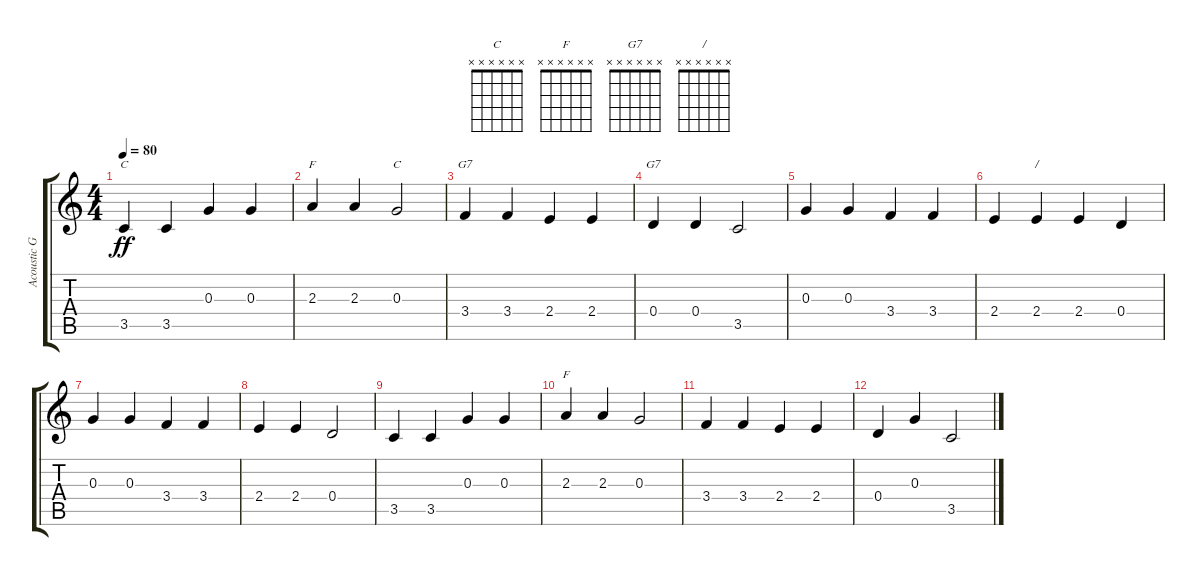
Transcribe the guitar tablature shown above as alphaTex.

\track ("Acoustic Guitar (nylon)" "Acoustic G") {instrument acousticguitarnylon}
\staff {score tabs}
\tuning (E4 B3 G3 D3 A2 E2) {hide}
\chord ("C" 0 1 0 2 3 x)
\chord ("F" 1 1 2 3 x x) {barre 1}
\chord ("C" x x x x x x)
\chord ("G7" 1 0 0 0 2 3)
\chord ("G7" x x x x x x)
\chord ("/" x x x x x x)
\chord ("F" x x x x x x)
\ts (4 4)
\tempo 80
\clef g2
\ks c
3.5.4{ch "C" dy ff instrument acousticguitarnylon} 3.5.4 0.3.4 0.3.4 |
2.3.4{ch "F"} 2.3.4 0.3.2{ch "C"} |
3.4.4{ch "G7"} 3.4.4 2.4.4 2.4.4 |
0.4.4{ch "G7"} 0.4.4 3.5.2 |
0.3.4 0.3.4 3.4.4 3.4.4 |
2.4.4 2.4.4{ch "/"} 2.4.4 0.4.4 |
0.3.4 0.3.4 3.4.4 3.4.4 |
2.4.4 2.4.4 0.4.2 |
3.5.4 3.5.4 0.3.4 0.3.4 |
2.3.4{ch "F"} 2.3.4 0.3.2 |
3.4.4 3.4.4 2.4.4 2.4.4 |
0.4.4 0.3.4 3.5.2
